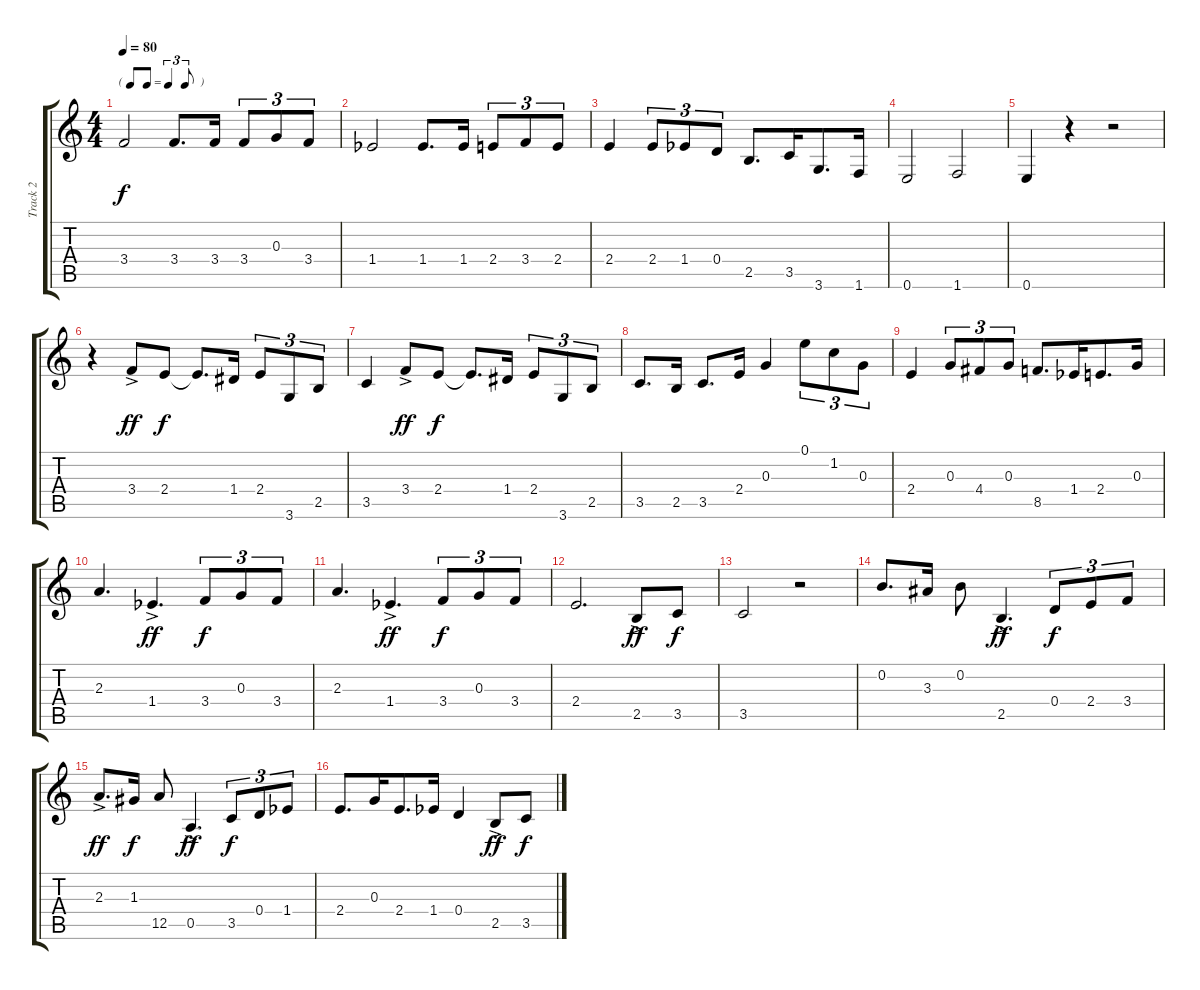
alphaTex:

\track ("Track 2" "Track 2") {instrument acousticguitarsteel}
\staff {score tabs}
\tuning (E4 B3 G3 D3 A2 E2) {hide}
\ts (4 4)
\tf triplet8th
\tempo 80
\clef g2
\ks c
3.4.2{dy f} 3.4.8{d} 3.4.16 3.4.8{tu (3 2)} 0.3.8{tu (3 2)} 3.4.8{tu (3 2)} |
1.4{acc b}.2 1.4{acc b}.8{d} 1.4{acc b}.16 2.4.8{tu (3 2)} 3.4.8{tu (3 2)} 2.4.8{tu (3 2)} |
2.4.4 2.4.8{tu (3 2)} 1.4{acc b}.8{tu (3 2)} 0.4.8{tu (3 2)} 2.5.8{d} 3.5.16{beam merge} 3.6.8{d} 1.6.16 |
0.6.2 1.6.2 |
0.6.4 r.4 r.2 |
r.4 3.4{ac}.8{dy ff} 2.4.8{dy f} 2.4{t}.8{d} 1.4.16 2.4.8{tu (3 2)} 3.6.8{tu (3 2)} 2.5.8{tu (3 2)} |
3.5.4 3.4{ac}.8{dy ff} 2.4.8{dy f} 2.4{t}.8{d} 1.4.16 2.4.8{tu (3 2)} 3.6.8{tu (3 2)} 2.5.8{tu (3 2)} |
3.5.8{d} 2.5.16 3.5.8{d} 2.4.16 0.3.4 0.1.8{tu (3 2)} 1.2.8{tu (3 2)} 0.3.8{tu (3 2)} |
2.4.4 0.3.8{tu (3 2)} 4.4.8{tu (3 2)} 0.3.8{tu (3 2)} 8.5.8{d} 1.4{acc b}.16{beam merge} 2.4.8{d beam merge} 0.3.16 |
2.3.4{d} 1.4{ac acc b}.4{d dy ff} 3.4.8{tu (3 2) dy f} 0.3.8{tu (3 2)} 3.4.8{tu (3 2)} |
2.3.4{d} 1.4{ac acc b}.4{d dy ff} 3.4.8{tu (3 2) dy f} 0.3.8{tu (3 2)} 3.4.8{tu (3 2)} |
2.4.2{d} 2.5{ac}.8{dy ff} 3.5.8{dy f} |
3.5.2 r.2 |
0.2.8{d} 3.3.16 0.2.8 2.5{ac}.4{d dy ff} 0.4.8{tu (3 2) dy f} 2.4.8{tu (3 2)} 3.4.8{tu (3 2)} |
2.3{ac}.8{d dy ff} 1.3.16{dy f} 12.5.8 0.5{ac}.4{d dy ff} 3.5.8{tu (3 2) dy f} 0.4.8{tu (3 2)} 1.4{acc b}.8{tu (3 2)} |
2.4.8{d} 0.3.16{beam merge} 2.4.8{d} 1.4{acc b}.16 0.4.4 2.5{ac}.8{dy ff} 3.5.8{dy f}
